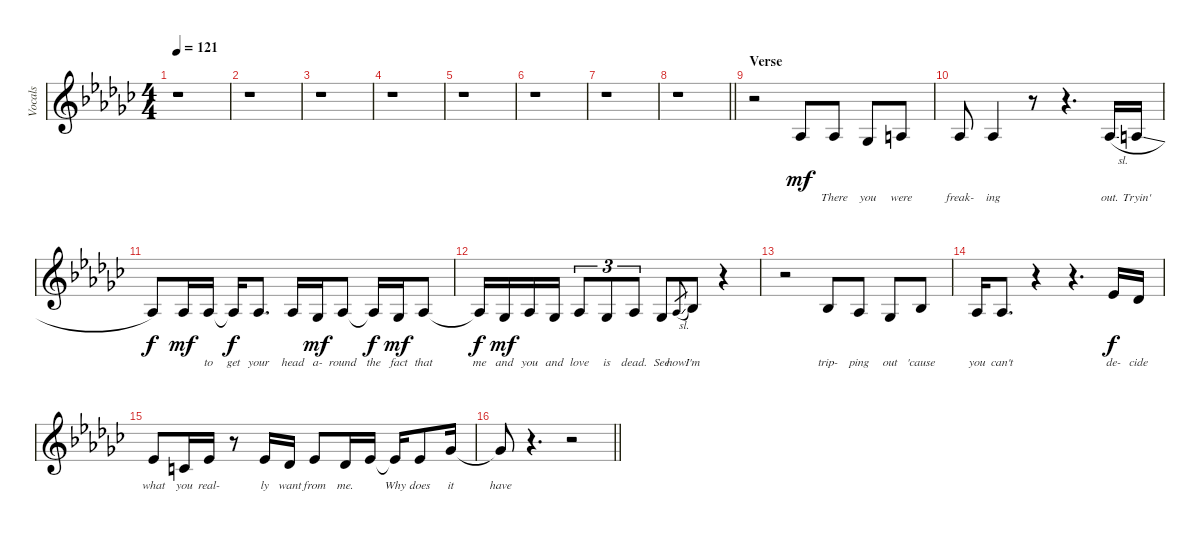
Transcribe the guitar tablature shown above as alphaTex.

\track ("Vocals" "Vocals") {instrument flute}
\staff {score}
\tuning (E4 B3 G3 D3 A2 E2) {hide}
\ts (4 4)
\tempo 121
\clef g2
\ks ebminor
r.1{dy mf} |
r.1 |
r.1 |
r.1 |
r.1 |
r.1 |
r.1 |
\barLineRight lightlight
r.1 |
\section ("" "Verse")
r.2 1.3.8{lyrics (0 "") lyrics (1 "") lyrics (2 "") lyrics (3 "") lyrics (4 "")} 1.3.8{lyrics (0 "There") lyrics (1 "") lyrics (2 "") lyrics (3 "") lyrics (4 "")} 4.4.8{lyrics (0 "you") lyrics (1 "") lyrics (2 "") lyrics (3 "") lyrics (4 "")} 2.3.8{lyrics (0 "were") lyrics (1 "") lyrics (2 "") lyrics (3 "") lyrics (4 "")} |
1.3.8{lyrics (0 "freak-") lyrics (1 "") lyrics (2 "") lyrics (3 "") lyrics (4 "")} 1.3.4{lyrics (0 "ing") lyrics (1 "") lyrics (2 "") lyrics (3 "") lyrics (4 "")} r.8 r.4{d} 1.3{sl}.16{lyrics (0 "out.") lyrics (1 "") lyrics (2 "") lyrics (3 "") lyrics (4 "")} 2.3{sl}.16{lyrics (0 "Tryin'") lyrics (1 "") lyrics (2 "") lyrics (3 "") lyrics (4 "")} |
1.3.8{lyrics (0 "") lyrics (1 "") lyrics (2 "") lyrics (3 "") lyrics (4 "") dy f} 1.3.16{lyrics (0 "") lyrics (1 "") lyrics (2 "") lyrics (3 "") lyrics (4 "") dy mf} 1.3.16{lyrics (0 "to") lyrics (1 "") lyrics (2 "") lyrics (3 "") lyrics (4 "")} 1.3{t}.16{lyrics (0 "get") lyrics (1 "") lyrics (2 "") lyrics (3 "") lyrics (4 "") dy f} 1.3.8{d lyrics (0 "your") lyrics (1 "") lyrics (2 "") lyrics (3 "") lyrics (4 "")} 1.3.16{lyrics (0 "head") lyrics (1 "") lyrics (2 "") lyrics (3 "") lyrics (4 "")} 4.4.16{lyrics (0 "a-") lyrics (1 "") lyrics (2 "") lyrics (3 "") lyrics (4 "") dy mf} 1.3.8{lyrics (0 "round") lyrics (1 "") lyrics (2 "") lyrics (3 "") lyrics (4 "")} 1.3{t}.16{lyrics (0 "the") lyrics (1 "") lyrics (2 "") lyrics (3 "") lyrics (4 "") dy f} 4.4.16{lyrics (0 "fact") lyrics (1 "") lyrics (2 "") lyrics (3 "") lyrics (4 "") dy mf} 1.3.8{lyrics (0 "that") lyrics (1 "") lyrics (2 "") lyrics (3 "") lyrics (4 "")} |
1.3{t}.16{lyrics (0 "me") lyrics (1 "") lyrics (2 "") lyrics (3 "") lyrics (4 "") dy f} 4.4.16{lyrics (0 "and") lyrics (1 "") lyrics (2 "") lyrics (3 "") lyrics (4 "") dy mf} 1.3.16{lyrics (0 "you") lyrics (1 "") lyrics (2 "") lyrics (3 "") lyrics (4 "")} 4.4.16{lyrics (0 "and") lyrics (1 "") lyrics (2 "") lyrics (3 "") lyrics (4 "")} 1.3.8{tu (3 2) lyrics (0 "love") lyrics (1 "") lyrics (2 "") lyrics (3 "") lyrics (4 "")} 4.4.8{tu (3 2) lyrics (0 "is") lyrics (1 "") lyrics (2 "") lyrics (3 "") lyrics (4 "")} 1.3.8{tu (3 2) lyrics (0 "dead.") lyrics (1 "") lyrics (2 "") lyrics (3 "") lyrics (4 "")} 4.4.8{lyrics (0 "See") lyrics (1 "") lyrics (2 "") lyrics (3 "") lyrics (4 "")} 1.3{sl}.8{lyrics (0 "how") lyrics (1 "") lyrics (2 "") lyrics (3 "") lyrics (4 "") gr} 3.3.8{lyrics (0 "I'm") lyrics (1 "") lyrics (2 "") lyrics (3 "") lyrics (4 "")} r.4 |
r.2 3.3.8{lyrics (0 "trip-") lyrics (1 "") lyrics (2 "") lyrics (3 "") lyrics (4 "")} 1.3.8{lyrics (0 "ping") lyrics (1 "") lyrics (2 "") lyrics (3 "") lyrics (4 "")} 4.4.8{lyrics (0 "out") lyrics (1 "") lyrics (2 "") lyrics (3 "") lyrics (4 "")} 3.3.8{lyrics (0 "'cause") lyrics (1 "") lyrics (2 "") lyrics (3 "") lyrics (4 "")} |
1.3.16{lyrics (0 "you") lyrics (1 "") lyrics (2 "") lyrics (3 "") lyrics (4 "")} 1.3.8{d lyrics (0 "can't") lyrics (1 "") lyrics (2 "") lyrics (3 "") lyrics (4 "")} r.4 r.4{d} 4.2.16{lyrics (0 "de-") lyrics (1 "") lyrics (2 "") lyrics (3 "") lyrics (4 "") dy f} 2.2.16{lyrics (0 "cide") lyrics (1 "") lyrics (2 "") lyrics (3 "") lyrics (4 "")} |
4.2.8{lyrics (0 "what") lyrics (1 "") lyrics (2 "") lyrics (3 "") lyrics (4 "")} 1.2.16{lyrics (0 "you") lyrics (1 "") lyrics (2 "") lyrics (3 "") lyrics (4 "")} 4.2.16{lyrics (0 "real-") lyrics (1 "") lyrics (2 "") lyrics (3 "") lyrics (4 "")} r.8 4.2.16{lyrics (0 "ly") lyrics (1 "") lyrics (2 "") lyrics (3 "") lyrics (4 "")} 2.2.16{lyrics (0 "want") lyrics (1 "") lyrics (2 "") lyrics (3 "") lyrics (4 "")} 4.2.8{lyrics (0 "from") lyrics (1 "") lyrics (2 "") lyrics (3 "") lyrics (4 "")} 2.2.16{lyrics (0 "me.") lyrics (1 "") lyrics (2 "") lyrics (3 "") lyrics (4 "")} 4.2.16{lyrics (0 "") lyrics (1 "") lyrics (2 "") lyrics (3 "") lyrics (4 "")} 4.2{t}.16{lyrics (0 "Why") lyrics (1 "") lyrics (2 "") lyrics (3 "") lyrics (4 "")} 4.2.8{lyrics (0 "does") lyrics (1 "") lyrics (2 "") lyrics (3 "") lyrics (4 "")} 2.1.16{lyrics (0 "it") lyrics (1 "") lyrics (2 "") lyrics (3 "") lyrics (4 "")} |
\barLineRight lightlight
2.1{t}.8{lyrics (0 "have") lyrics (1 "") lyrics (2 "") lyrics (3 "") lyrics (4 "")} r.4{d} r.2
